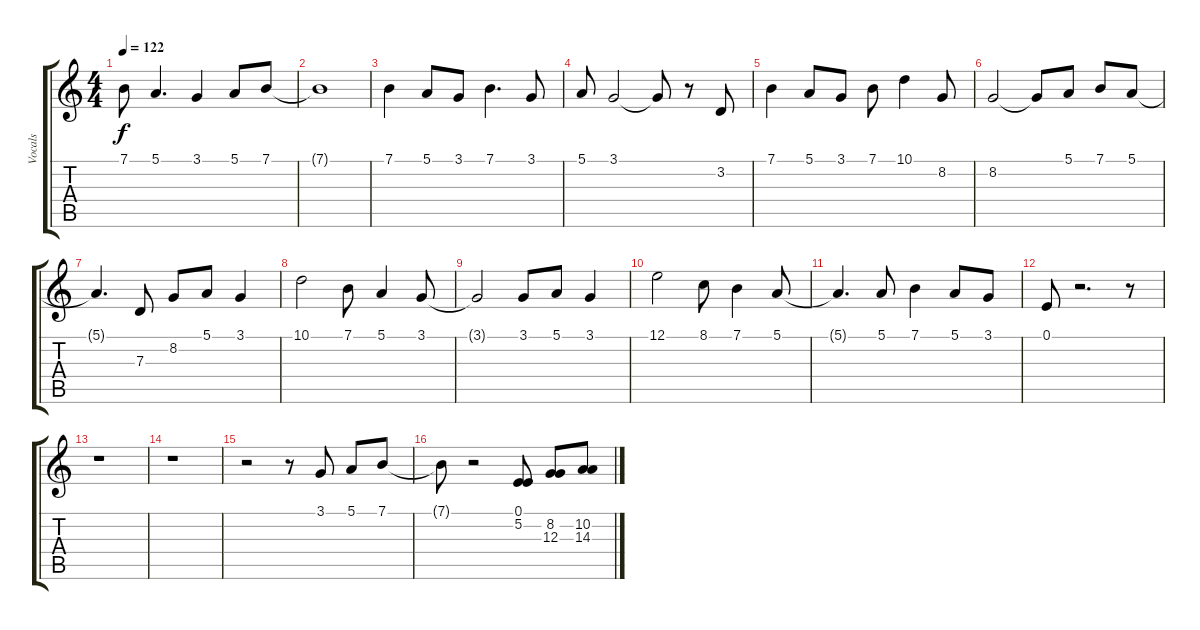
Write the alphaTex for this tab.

\track ("Vocals" "Vocals") {instrument honkytonkpiano}
\staff {score tabs}
\tuning (E4 B3 G3 D3 A2 E2) {hide}
\ts (4 4)
\tempo 122
\clef g2
\ks c
7.1{t}.8{dy f} 5.1.4{d} 3.1.4 5.1.8 7.1.8 |
7.1{t}.1 |
7.1.4 5.1.8 3.1.8 7.1.4{d} 3.1.8 |
5.1.8 3.1.2 3.1{t}.8 r.8 3.2.8 |
7.1.4 5.1.8 3.1.8 7.1.8 10.1.4 8.2.8 |
8.2.2 8.2{t}.8 5.1.8 7.1.8 5.1.8 |
5.1{t}.4{d} 7.3.8 8.2.8 5.1.8 3.1.4 |
10.1.2 7.1.8 5.1.4 3.1.8 |
3.1{t}.2 3.1.8 5.1.8 3.1.4 |
12.1.2 8.1.8 7.1.4 5.1.8 |
5.1{t}.4{d} 5.1.8 7.1.4 5.1.8 3.1.8 |
0.1.8 r.2{d} r.8 |
r.1 |
r.1 |
r.2 r.8 3.1.8 5.1.8 7.1.8 |
7.1{t}.8 r.2 (0.1 5.2).8 (8.2 12.3).8 (10.2 14.3).8
